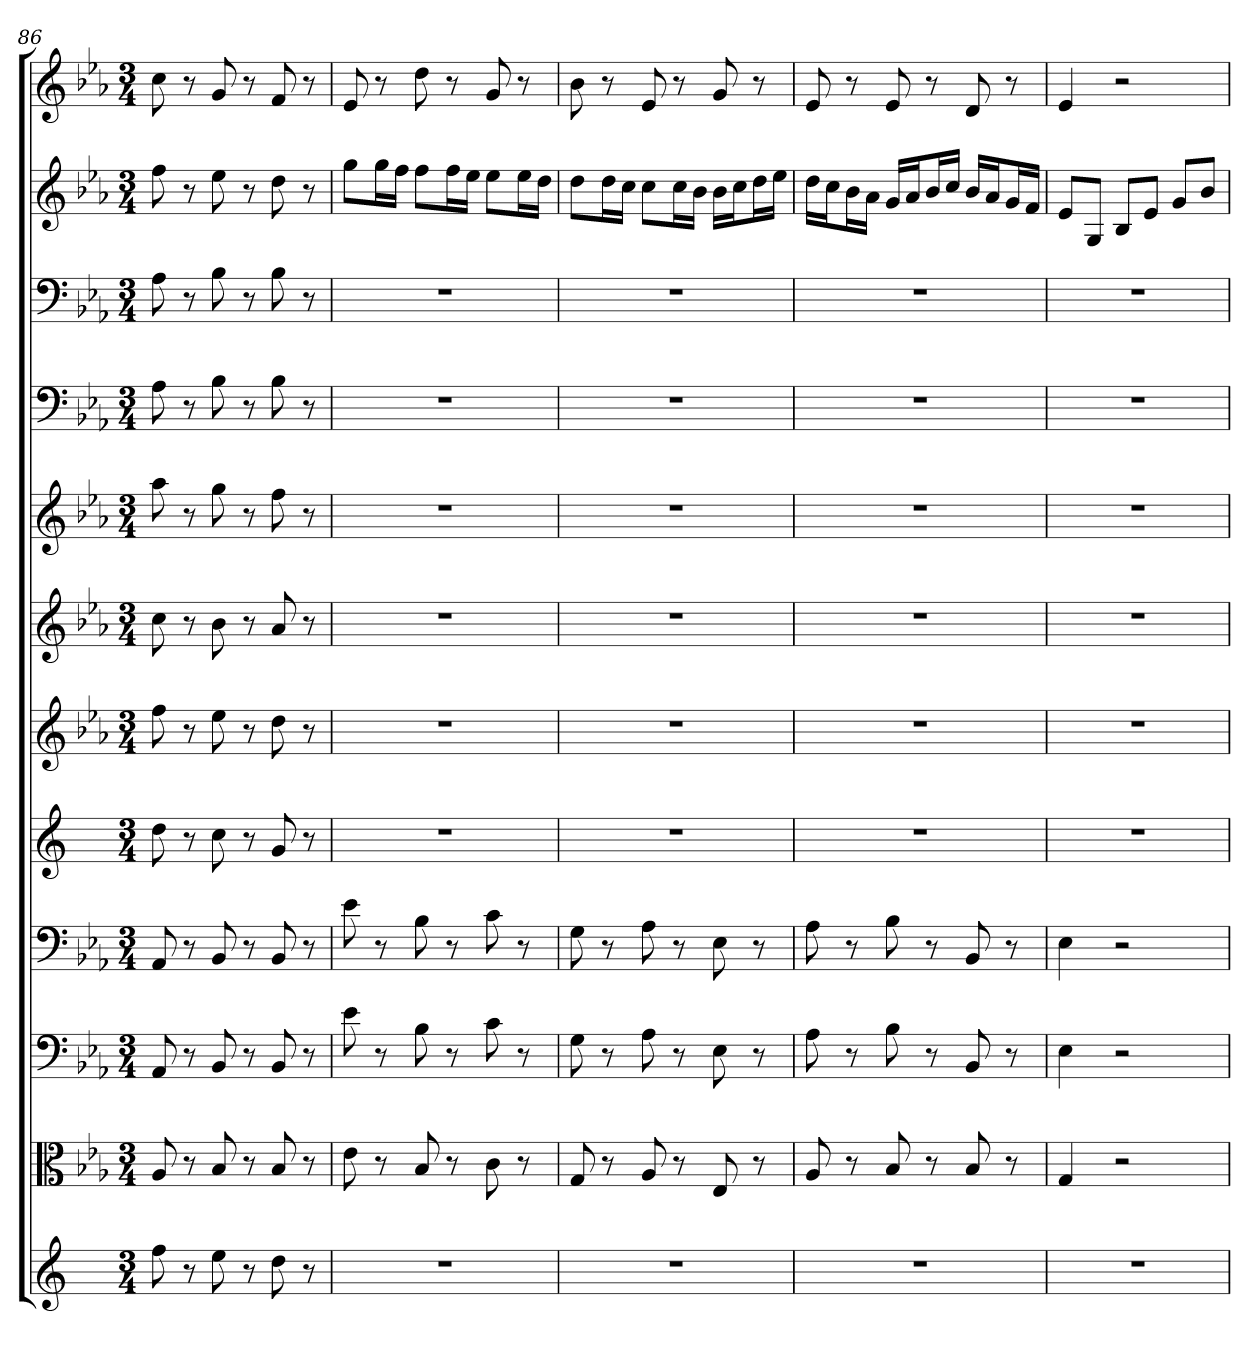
**kern	**kern	**kern	**kern	**kern	**kern	**kern	**kern	**kern	**kern	**kern	**kern
*part12	*part11	*part10	*part9	*part8	*part7	*part6	*part5	*part4	*part3	*part2	*part1
*staff12	*staff11	*staff10	*staff9	*staff8	*staff7	*staff6	*staff5	*staff4	*staff3	*staff2	*staff1
*	*clefC3	*clefF4	*clefF4	*	*	*	*	*clefF4	*clefF4	*	*
*k[]	*k[b-e-a-]	*k[b-e-a-]	*k[b-e-a-]	*k[]	*k[b-e-a-]	*k[b-e-a-]	*k[b-e-a-]	*k[b-e-a-]	*k[b-e-a-]	*k[b-e-a-]	*k[b-e-a-]
*M3/4	*M3/4	*M3/4	*M3/4	*M3/4	*M3/4	*M3/4	*M3/4	*M3/4	*M3/4	*M3/4	*M3/4
=86	=86	=86	=86	=86	=86	=86	=86	=86	=86	=86	=86
8ff	8A-	8AA-	8AA-	8dd	8ff	8cc	8aa-	8A-	8A-	8ff	8cc
8r	8r	8r	8r	8r	8r	8r	8r	8r	8r	8r	8r
8ee	8B-	8BB-	8BB-	8cc	8ee-	8b-	8gg	8B-	8B-	8ee-	8g
8r	8r	8r	8r	8r	8r	8r	8r	8r	8r	8r	8r
8dd	8B-	8BB-	8BB-	8g	8dd	8a-	8ff	8B-	8B-	8dd	8f
8r	8r	8r	8r	8r	8r	8r	8r	8r	8r	8r	8r
=87	=87	=87	=87	=87	=87	=87	=87	=87	=87	=87	=87
2.r	8e-	8e-	8e-	2.r	2.r	2.r	2.r	2.r	2.r	8ggL	8e-
.	8r	8r	8r	.	.	.	.	.	.	16ggL	8r
.	.	.	.	.	.	.	.	.	.	16ffJJ	.
.	8B-	8B-	8B-	.	.	.	.	.	.	8ffL	8dd
.	8r	8r	8r	.	.	.	.	.	.	16ffL	8r
.	.	.	.	.	.	.	.	.	.	16ee-JJ	.
.	8c	8c	8c	.	.	.	.	.	.	8ee-L	8g
.	8r	8r	8r	.	.	.	.	.	.	16ee-L	8r
.	.	.	.	.	.	.	.	.	.	16ddJJ	.
=88	=88	=88	=88	=88	=88	=88	=88	=88	=88	=88	=88
2.r	8G	8G	8G	2.r	2.r	2.r	2.r	2.r	2.r	8ddL	8b-
.	8r	8r	8r	.	.	.	.	.	.	16ddL	8r
.	.	.	.	.	.	.	.	.	.	16ccJJ	.
.	8A-	8A-	8A-	.	.	.	.	.	.	8ccL	8e-
.	8r	8r	8r	.	.	.	.	.	.	16ccL	8r
.	.	.	.	.	.	.	.	.	.	16b-JJ	.
.	8E-	8E-	8E-	.	.	.	.	.	.	16b-LL	8g
.	.	.	.	.	.	.	.	.	.	16ccJ	.
.	8r	8r	8r	.	.	.	.	.	.	16ddL	8r
.	.	.	.	.	.	.	.	.	.	16ee-JJ	.
=89	=89	=89	=89	=89	=89	=89	=89	=89	=89	=89	=89
2.r	8A-	8A-	8A-	2.r	2.r	2.r	2.r	2.r	2.r	16ddLL	8e-
.	.	.	.	.	.	.	.	.	.	16ccJ	.
.	8r	8r	8r	.	.	.	.	.	.	16b-L	8r
.	.	.	.	.	.	.	.	.	.	16a-JJ	.
.	8B-	8B-	8B-	.	.	.	.	.	.	16gLL	8e-
.	.	.	.	.	.	.	.	.	.	16a-J	.
.	8r	8r	8r	.	.	.	.	.	.	16b-L	8r
.	.	.	.	.	.	.	.	.	.	16ccJJ	.
.	8B-	8BB-	8BB-	.	.	.	.	.	.	16b-LL	8d
.	.	.	.	.	.	.	.	.	.	16a-J	.
.	8r	8r	8r	.	.	.	.	.	.	16gL	8r
.	.	.	.	.	.	.	.	.	.	16fJJ	.
=90	=90	=90	=90	=90	=90	=90	=90	=90	=90	=90	=90
2.r	4G	4E-	4E-	2.r	2.r	2.r	2.r	2.r	2.r	8e-L	4e-
.	.	.	.	.	.	.	.	.	.	8GJ	.
.	2r	2r	2r	.	.	.	.	.	.	8B-L	2r
.	.	.	.	.	.	.	.	.	.	8e-J	.
.	.	.	.	.	.	.	.	.	.	8gL	.
.	.	.	.	.	.	.	.	.	.	8b-J	.
=	=	=	=	=	=	=	=	=	=	=	=
*-	*-	*-	*-	*-	*-	*-	*-	*-	*-	*-	*-
